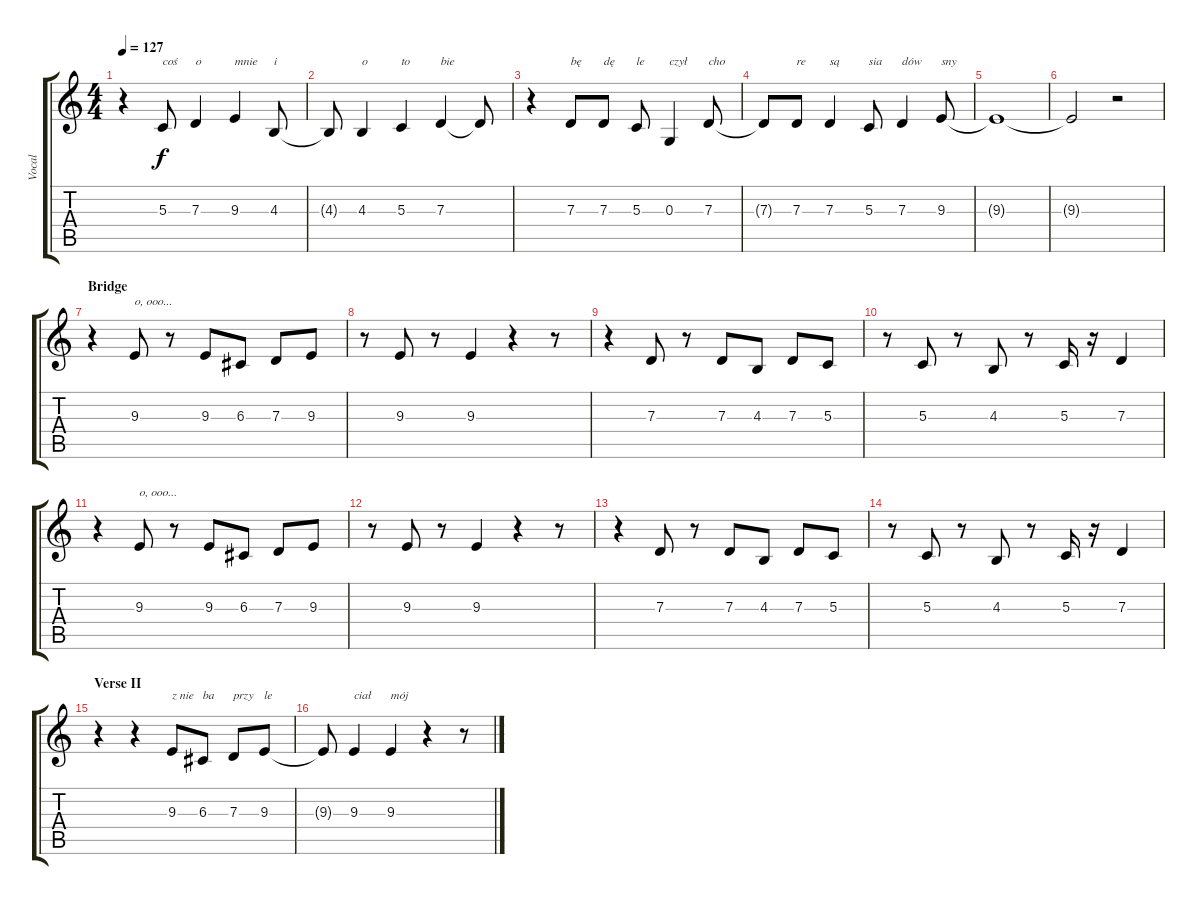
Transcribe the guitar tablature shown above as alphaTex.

\track ("Vocal" "Vocal") {instrument sopranosax}
\staff {score tabs}
\tuning (E4 B3 G3 D3 A2 E2) {hide}
\ts (4 4)
\tempo 127
\clef g2
\ks c
r.4{dy f volume 15} 5.3.8{txt "coś"} 7.3.4{txt "o"} 9.3.4{txt "mnie"} 4.3.8{txt "i"} |
4.3{t}.8 4.3.4{txt "o"} 5.3.4{txt "to"} 7.3.4{txt "bie"} 7.3{t}.8 |
r.4 7.3.8{txt "bę"} 7.3.8{txt "dę"} 5.3.8{txt "le"} 0.3.4{txt "czył"} 7.3.8{txt "cho"} |
7.3{t}.8 7.3.8{txt "re"} 7.3.4{txt "są"} 5.3.8{txt "sia"} 7.3.4{txt "dów"} 9.3.8{txt "sny"} |
9.3{t}.1 |
9.3{t}.2 r.2 |
\section ("" "Bridge")
r.4{volume 12} 9.3.8{txt "o, ooo..."} r.8 9.3.8 6.3.8 7.3.8 9.3.8 |
r.8 9.3.8 r.8 9.3.4 r.4 r.8 |
r.4 7.3.8 r.8 7.3.8 4.3.8 7.3.8 5.3.8 |
r.8 5.3.8 r.8 4.3.8 r.8 5.3.16 r.16 7.3.4 |
r.4 9.3.8{txt "o, ooo..."} r.8 9.3.8 6.3.8 7.3.8 9.3.8 |
r.8 9.3.8 r.8 9.3.4 r.4 r.8 |
r.4 7.3.8 r.8 7.3.8 4.3.8 7.3.8 5.3.8 |
r.8 5.3.8 r.8 4.3.8 r.8 5.3.16 r.16 7.3.4 |
\section ("" "Verse II")
r.4 r.4 9.3.8{txt "z nie"} 6.3.8{txt "ba"} 7.3.8{txt "przy"} 9.3.8{txt "le"} |
9.3{t}.8 9.3.4{txt "ciał"} 9.3.4{txt "mój"} r.4 r.8
